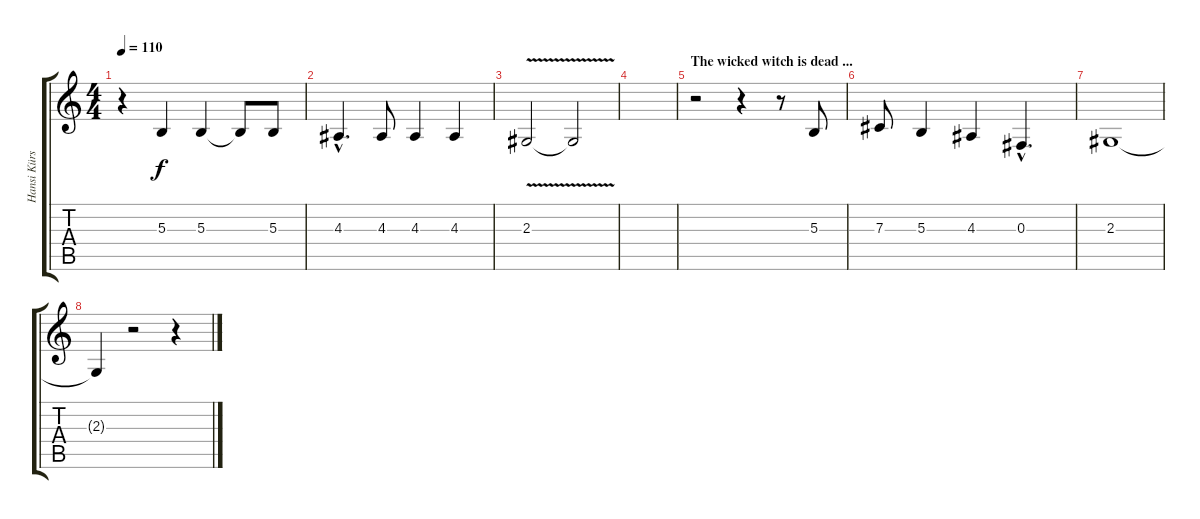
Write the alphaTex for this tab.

\track ("Hansi Kürsch" "Hansi Kürs") {instrument lead6voice}
\staff {score tabs}
\tuning (Eb4 Bb3 Gb3 Db3 Ab2 Eb2) {hide}
\ts (4 4)
\tempo 110
\clef g2
\ks c
r.4{dy f} 5.3.4 5.3.4 5.3{t}.8 5.3.8 |
4.3{hac}.4{d} 4.3.8 4.3.4 4.3.4 |
2.3{v}.2 2.3{t}.2 |
|
\section ("" "The wicked witch is dead ...")
r.2 r.4 r.8 5.3.8 |
7.3.8 5.3.4 4.3.4 0.3{hac}.4{d} |
2.3.1 |
2.3{t}.4 r.2 r.4
